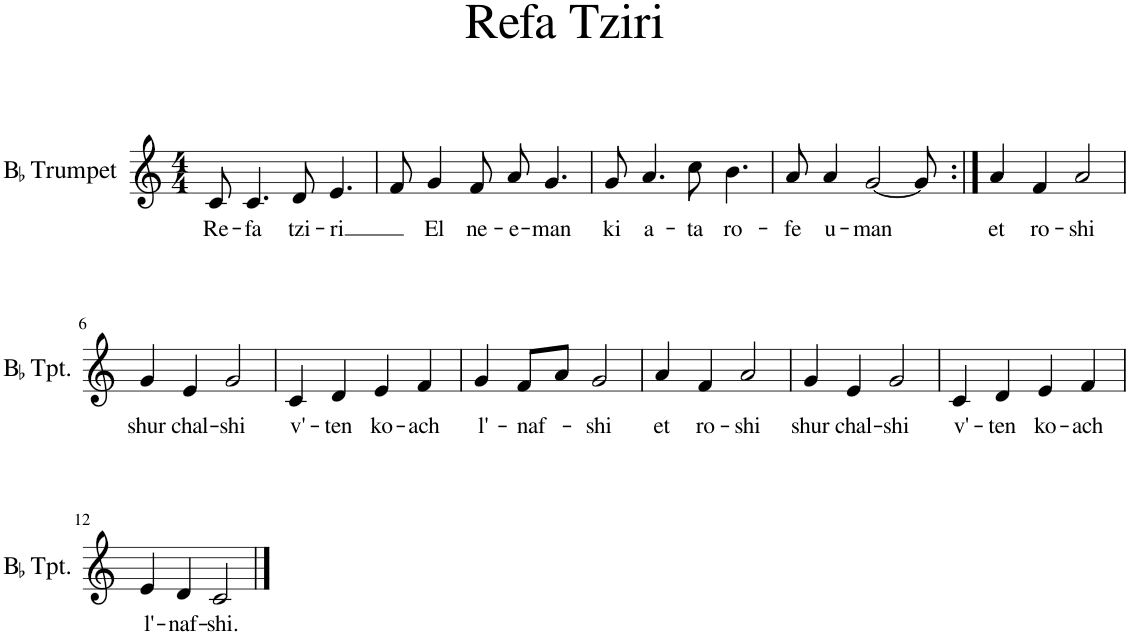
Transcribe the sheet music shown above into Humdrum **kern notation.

**kern	**text
*part1	*part1
*staff1	*staff1
*I"BaccidentalFlat Trumpet	*
*I'BaccidentalFlat Tpt.	*
*clefG2	*
*Trd1c2	*
*k[]	*
*M4/4	*
=1	=1
!	!LO:LY:b
8c/	Re-
!	!LO:LY:b
4.c/	-fa
!	!LO:LY:b
8d/	tzi-
!	!LO:LY:b
4.e/	-ri
=2	=2
8f/	.
!	!LO:LY:b
4g/	El
!	!LO:LY:b
8f/	ne-
!	!LO:LY:b
8a/	-e-
!	!LO:LY:b
4.g/	-man
=3	=3
!	!LO:LY:b
8g/	ki
!	!LO:LY:b
4.a/	a-
!	!LO:LY:b
8cc\	-ta
!	!LO:LY:b
4.b\	ro-
=4	=4
!	!LO:LY:b
8a/	-fe
!	!LO:LY:b
4a/	u-
!	!LO:LY:b
[2g/	-man
8g/]	.
=5:|!	=5:|!
!	!LO:LY:b
4a/	et
!	!LO:LY:b
4f/	ro-
!	!LO:LY:b
2a/	-shi
!!LO:LB:g=z
=6	=6
!	!LO:LY:b
4g/	shur
!	!LO:LY:b
4e/	chal-
!	!LO:LY:b
2g/	-shi
=7	=7
!	!LO:LY:b
4c/	v'-
!	!LO:LY:b
4d/	-ten
!	!LO:LY:b
4e/	ko-
!	!LO:LY:b
4f/	-ach
=8	=8
!	!LO:LY:b
4g/	l'-
!	!LO:LY:b
8f/L	-naf-
8a/J	.
!	!LO:LY:b
2g/	-shi
=9	=9
!	!LO:LY:b
4a/	et
!	!LO:LY:b
4f/	ro-
!	!LO:LY:b
2a/	-shi
=10	=10
!	!LO:LY:b
4g/	shur
!	!LO:LY:b
4e/	chal-
!	!LO:LY:b
2g/	-shi
=11	=11
!	!LO:LY:b
4c/	v'-
!	!LO:LY:b
4d/	-ten
!	!LO:LY:b
4e/	ko-
!	!LO:LY:b
4f/	-ach
!!LO:LB:g=z
=12	=12
!	!LO:LY:b
4e/	l'-
!	!LO:LY:b
4d/	-naf-
!	!LO:LY:b
2c/	-shi.
==	==
*-	*-
